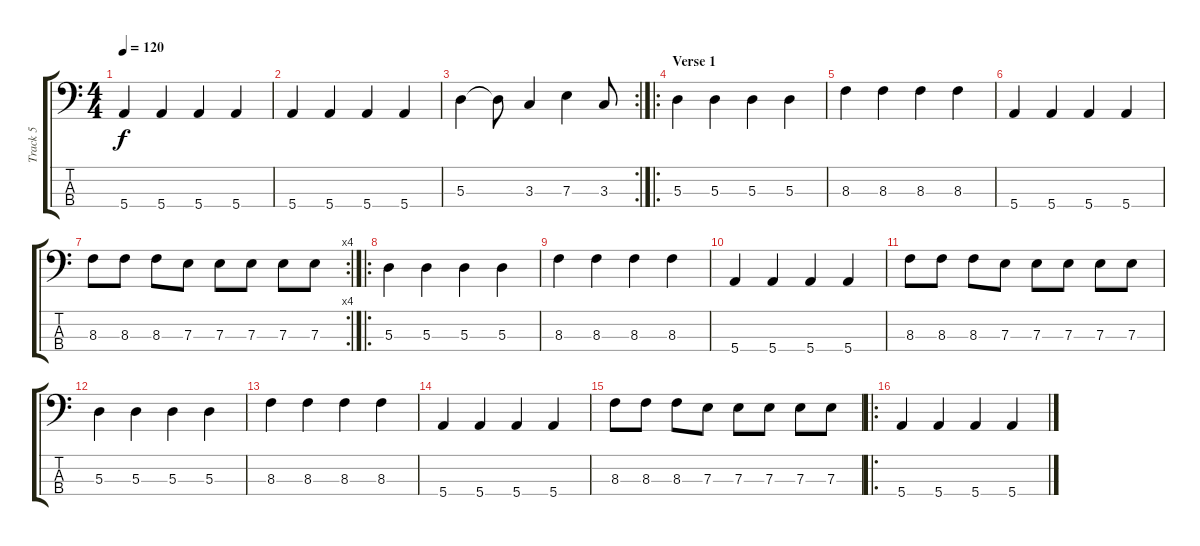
\track ("Track 5" "Track 5") {instrument electricbasspick}
\staff {score tabs}
\tuning (G2 D2 A1 E1) {hide}
\ts (4 4)
\tempo 120
\clef f4
\ks c
5.4.4{dy f} 5.4.4 5.4.4 5.4.4 |
5.4.4 5.4.4 5.4.4 5.4.4 |
\rc 2
5.3.4 5.3{t}.8 3.3.4 7.3.4 3.3.8 |
\ro
\section ("" "Verse 1")
5.3.4 5.3.4 5.3.4 5.3.4 |
8.3.4 8.3.4 8.3.4 8.3.4 |
5.4.4 5.4.4 5.4.4 5.4.4 |
\rc 4
8.3.8 8.3.8 8.3.8 7.3.8 7.3.8 7.3.8 7.3.8 7.3.8 |
\ro
5.3.4 5.3.4 5.3.4 5.3.4 |
8.3.4 8.3.4 8.3.4 8.3.4 |
5.4.4 5.4.4 5.4.4 5.4.4 |
8.3.8 8.3.8 8.3.8 7.3.8 7.3.8 7.3.8 7.3.8 7.3.8 |
5.3.4 5.3.4 5.3.4 5.3.4 |
8.3.4 8.3.4 8.3.4 8.3.4 |
5.4.4 5.4.4 5.4.4 5.4.4 |
8.3.8 8.3.8 8.3.8 7.3.8 7.3.8 7.3.8 7.3.8 7.3.8 |
\ro
5.4.4 5.4.4 5.4.4 5.4.4
